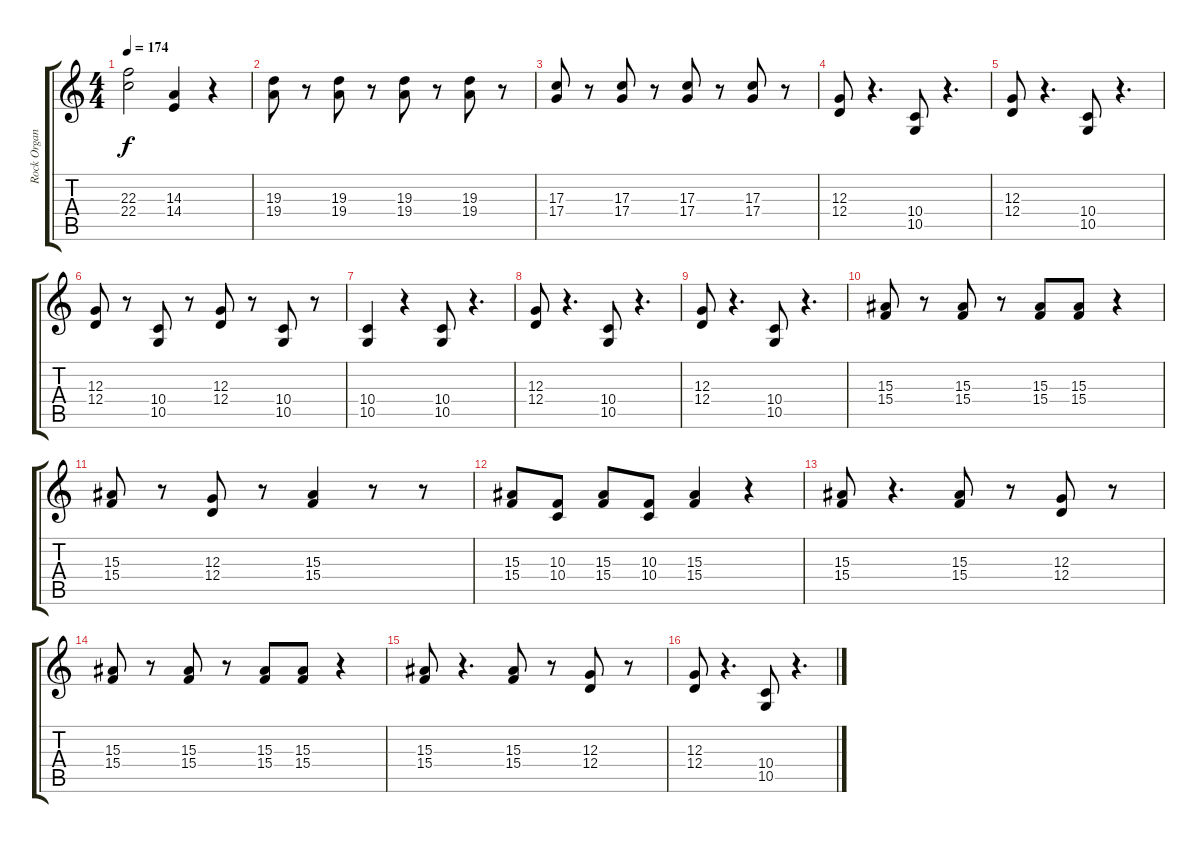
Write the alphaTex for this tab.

\track ("Rock Organ" "Rock Organ") {instrument rockorgan}
\staff {score tabs}
\tuning (E4 B3 G3 D3 A2 E2) {hide}
\ts (4 4)
\tempo 174
\clef g2
\ks c
(22.3 22.4).2{dy f} (14.3 14.4).4 r.4 |
(19.3 19.4).8 r.8 (19.3 19.4).8 r.8 (19.3 19.4).8 r.8 (19.3 19.4).8 r.8 |
(17.3 17.4).8 r.8 (17.3 17.4).8 r.8 (17.3 17.4).8 r.8 (17.3 17.4).8 r.8 |
(12.3 12.4).8 r.4{d} (10.4 10.5).8 r.4{d} |
(12.3 12.4).8 r.4{d} (10.4 10.5).8 r.4{d} |
(12.3 12.4).8 r.8 (10.4 10.5).8 r.8 (12.3 12.4).8 r.8 (10.4 10.5).8 r.8 |
(10.4 10.5).4 r.4 (10.4 10.5).8 r.4{d} |
(12.3 12.4).8 r.4{d} (10.4 10.5).8 r.4{d} |
(12.3 12.4).8 r.4{d} (10.4 10.5).8 r.4{d} |
(15.3 15.4).8 r.8 (15.3 15.4).8 r.8 (15.3 15.4).8 (15.3 15.4).8 r.4 |
(15.3 15.4).8 r.8 (12.3 12.4).8 r.8 (15.3 15.4).4 r.8 r.8 |
(15.3 15.4).8 (10.3 10.4).8 (15.3 15.4).8 (10.3 10.4).8 (15.3 15.4).4 r.4 |
(15.3 15.4).8 r.4{d} (15.3 15.4).8 r.8 (12.3 12.4).8 r.8 |
(15.3 15.4).8 r.8 (15.3 15.4).8 r.8 (15.3 15.4).8 (15.3 15.4).8 r.4 |
(15.3 15.4).8 r.4{d} (15.3 15.4).8 r.8 (12.3 12.4).8 r.8 |
(12.3 12.4).8 r.4{d} (10.4 10.5).8 r.4{d}
